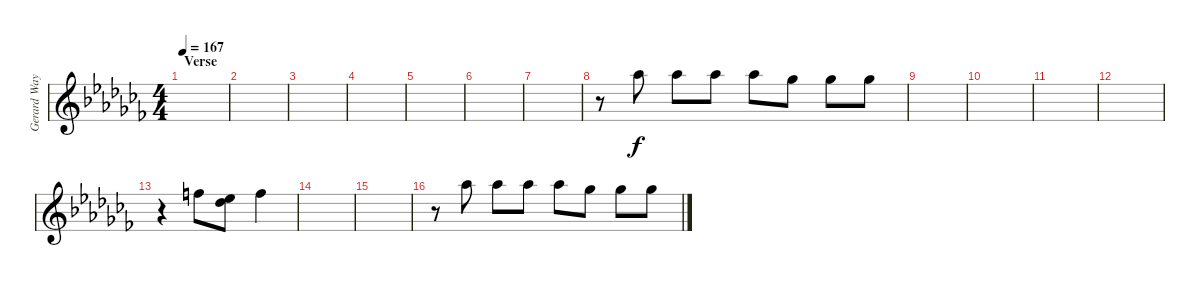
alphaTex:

\track ("Gerard Way 2" "Gerard Way") {instrument distortionguitar}
\staff {score}
\tuning (E4 B3 G3 D3 A2 E2 B1) {hide}
\ts (4 4)
\section ("" "Verse")
\tempo 167
\clef g2
\ks abminor
|
|
|
|
|
|
|
r.8 4.1.8 4.1.8 4.1.8 4.1.8 2.1.8 2.1.8 2.1.8 |
|
|
|
|
r.4 1.1.8 (2.2 8.3).8 1.1.4 |
|
|
r.8 4.1.8 4.1.8 4.1.8 4.1.8 2.1.8 2.1.8 2.1.8
